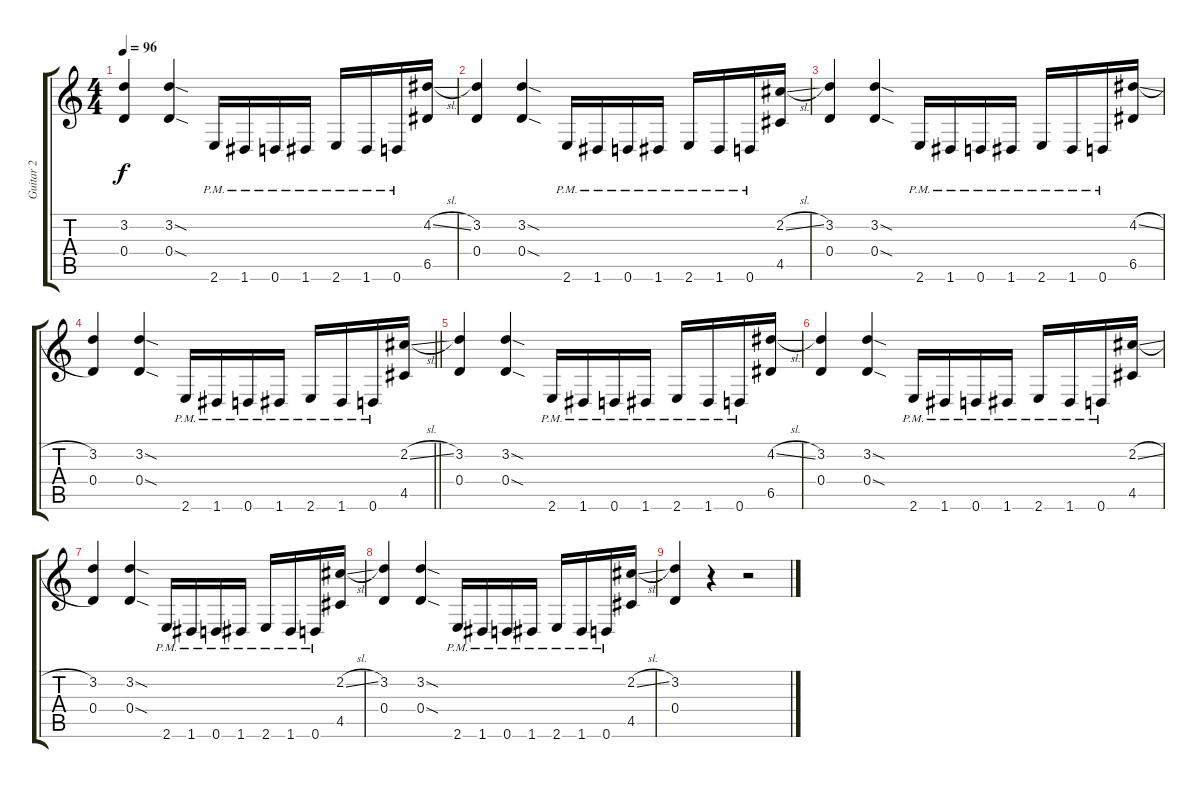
\track ("Guitar 2" "Guitar 2") {instrument distortionguitar}
\staff {score tabs}
\tuning (E4 B3 G3 D3 A2 D2) {hide}
\ts (4 4)
\tempo 96
\clef g2
\ks c
(3.2 0.4).4{dy f} (3.2{sod} 0.4{sod}).4 2.6{pm}.16 1.6{pm}.16 0.6{pm}.16 1.6{pm}.16 2.6{pm}.16 1.6{pm}.16 0.6{pm}.16 (4.2{sl} 6.5).16 |
(3.2 0.4).4 (3.2{sod} 0.4{sod}).4 2.6{pm}.16 1.6{pm}.16 0.6{pm}.16 1.6{pm}.16 2.6{pm}.16 1.6{pm}.16 0.6{pm}.16 (2.2{sl} 4.5).16 |
(3.2 0.4).4 (3.2{sod} 0.4{sod}).4 2.6{pm}.16 1.6{pm}.16 0.6{pm}.16 1.6{pm}.16 2.6{pm}.16 1.6{pm}.16 0.6{pm}.16 (4.2{sl} 6.5).16 |
\barLineRight lightlight
(3.2 0.4).4 (3.2{sod} 0.4{sod}).4 2.6{pm}.16 1.6{pm}.16 0.6{pm}.16 1.6{pm}.16 2.6{pm}.16 1.6{pm}.16 0.6{pm}.16 (2.2{sl} 4.5).16 |
(3.2 0.4).4 (3.2{sod} 0.4{sod}).4 2.6{pm}.16 1.6{pm}.16 0.6{pm}.16 1.6{pm}.16 2.6{pm}.16 1.6{pm}.16 0.6{pm}.16 (4.2{sl} 6.5).16 |
(3.2 0.4).4 (3.2{sod} 0.4{sod}).4 2.6{pm}.16 1.6{pm}.16 0.6{pm}.16 1.6{pm}.16 2.6{pm}.16 1.6{pm}.16 0.6{pm}.16 (2.2{sl} 4.5).16 |
(3.2 0.4).4 (3.2{sod} 0.4{sod}).4 2.6{pm}.16 1.6{pm}.16 0.6{pm}.16 1.6{pm}.16 2.6{pm}.16 1.6{pm}.16 0.6{pm}.16 (2.2{sl} 4.5).16 |
(3.2 0.4).4 (3.2{sod} 0.4{sod}).4 2.6{pm}.16 1.6{pm}.16 0.6{pm}.16 1.6{pm}.16 2.6{pm}.16 1.6{pm}.16 0.6{pm}.16 (2.2{sl} 4.5).16 |
(3.2 0.4).4 r.4 r.2
